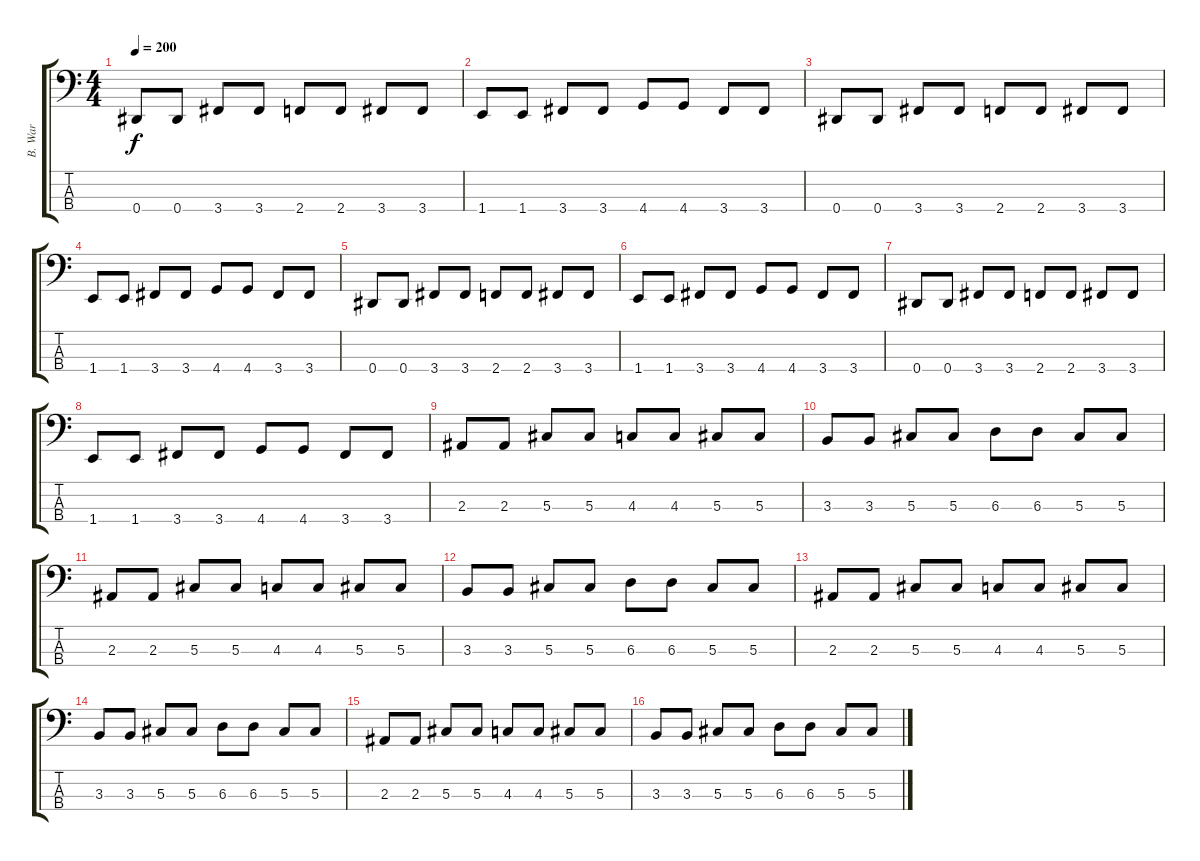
\track ("B. War" "B. War") {instrument electricbassfinger}
\staff {score tabs}
\tuning (Gb2 Db2 Ab1 Eb1) {hide}
\ts (4 4)
\tempo 200
\clef f4
\ks c
0.4.8{dy f} 0.4.8 3.4.8 3.4.8 2.4.8 2.4.8 3.4.8 3.4.8 |
1.4.8 1.4.8 3.4.8 3.4.8 4.4.8 4.4.8 3.4.8 3.4.8 |
0.4.8 0.4.8 3.4.8 3.4.8 2.4.8 2.4.8 3.4.8 3.4.8 |
1.4.8 1.4.8 3.4.8 3.4.8 4.4.8 4.4.8 3.4.8 3.4.8 |
0.4.8 0.4.8 3.4.8 3.4.8 2.4.8 2.4.8 3.4.8 3.4.8 |
1.4.8 1.4.8 3.4.8 3.4.8 4.4.8 4.4.8 3.4.8 3.4.8 |
0.4.8 0.4.8 3.4.8 3.4.8 2.4.8 2.4.8 3.4.8 3.4.8 |
1.4.8 1.4.8 3.4.8 3.4.8 4.4.8 4.4.8 3.4.8 3.4.8 |
2.3.8 2.3.8 5.3.8 5.3.8 4.3.8 4.3.8 5.3.8 5.3.8 |
3.3.8 3.3.8 5.3.8 5.3.8 6.3.8 6.3.8 5.3.8 5.3.8 |
2.3.8 2.3.8 5.3.8 5.3.8 4.3.8 4.3.8 5.3.8 5.3.8 |
3.3.8 3.3.8 5.3.8 5.3.8 6.3.8 6.3.8 5.3.8 5.3.8 |
2.3.8 2.3.8 5.3.8 5.3.8 4.3.8 4.3.8 5.3.8 5.3.8 |
3.3.8 3.3.8 5.3.8 5.3.8 6.3.8 6.3.8 5.3.8 5.3.8 |
2.3.8 2.3.8 5.3.8 5.3.8 4.3.8 4.3.8 5.3.8 5.3.8 |
3.3.8 3.3.8 5.3.8 5.3.8 6.3.8 6.3.8 5.3.8 5.3.8
